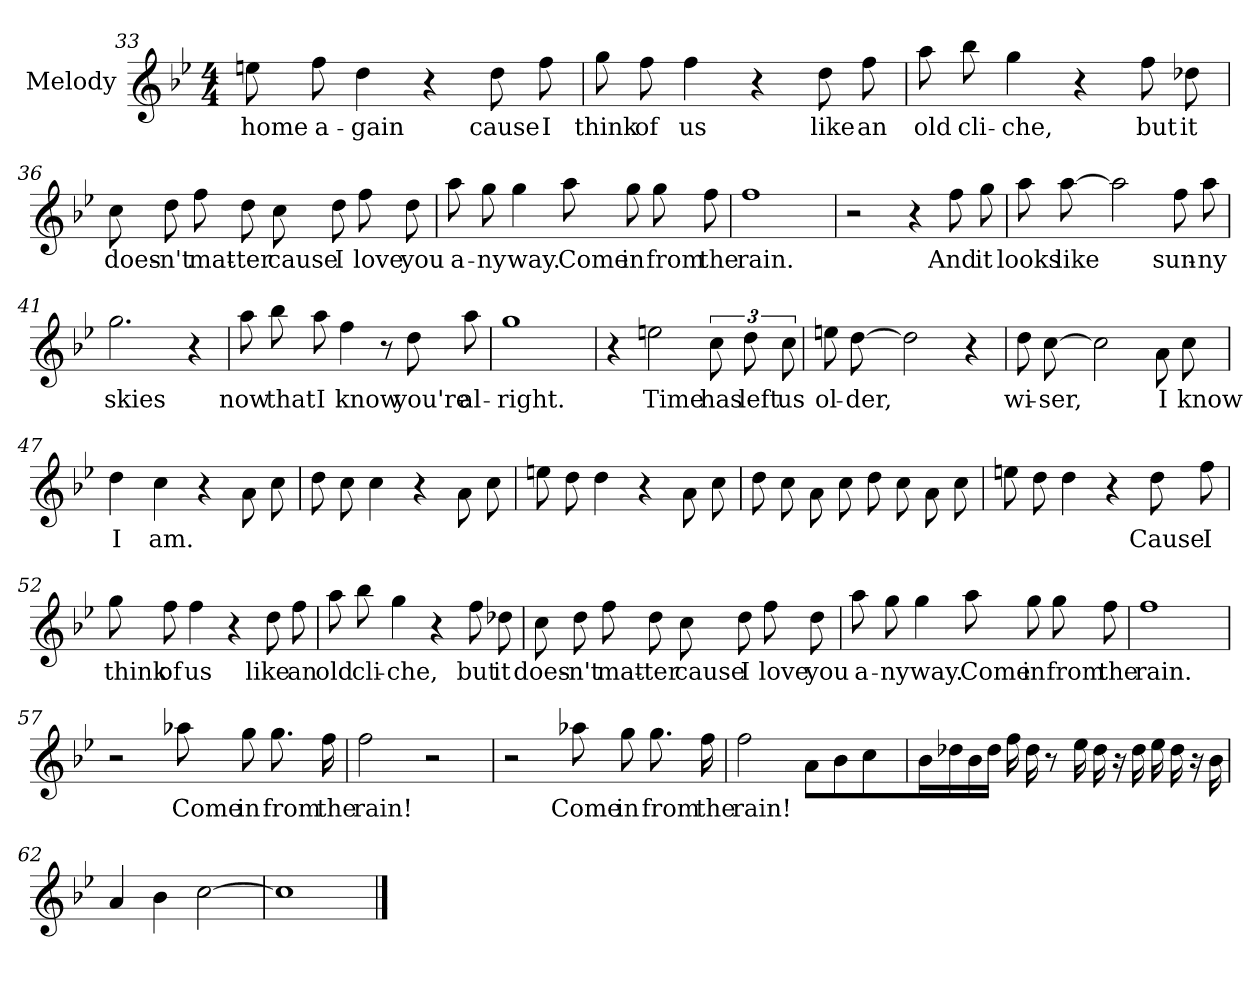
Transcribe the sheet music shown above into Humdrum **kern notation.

**kern	**text
*part1	*part1
*staff1	*staff1
*I"Melody	*
*I'Melody	*
*clefG2	*
*k[b-e-]	*
*M4/4	*
=33	=33
8een\L	home
8ff\	a-
4dd\	gain
4r	.
8dd\L	cause
8ff\	I
!!LO:LB:g=z
=34	=34
8gg\L	think
8ff\	of
4ff\	us
4r	.
8dd\L	like
8ff\	an
=35	=35
8aa\L	old
8bb-\	cli-
4gg\	che,
4r	.
8ff\L	but
8dd-X\	it
=36	=36
8cc\L	does-
8dd\	n't
8ff\L	mat-
8dd\	ter
8cc\L	cause
8dd\	I
8ff\L	love
8dd\	you
!!LO:LB:g=z
=37	=37
8aa\L	a-
8gg\	ny
4gg\	way.
8aa\L	Come
8gg\	in
8gg\L	from
8ff\	the
=38	=38
1ff	rain.
=39	=39
2r	.
4r	.
8ff\L	And
8gg\	it
=40	=40
8aa\L	looks
[>8aa\	like
2aa\]	.
8ff\L	sun-
8aa\	ny
!!LO:LB:g=z
=41	=41
2.gg\	skies
4r	.
=42	=42
8aa\L	now
8bb-\	that
8aa\	I
4ff\	know
8r	.
8dd\L	you're
8aa\	al-
=43	=43
1gg	right.
=44	=44
4r	.
2een\	Time
12cc\L	has
12dd\	left
12cc\	us
!!LO:LB:g=z
=45	=45
8een\L	ol-
[>8dd\	der,
2dd\]	.
4r	.
=46	=46
8dd\L	wi-
[>8cc\	ser,
2cc\]	.
8a\L	I
8cc\	know
=47	=47
4dd\	I
4cc\	am.
4r	.
8a\L	.
8cc\	.
=48	=48
8dd\L	.
8cc\	.
4cc\	.
4r	.
8a\L	.
8cc\	.
!!LO:LB:g=z
=49	=49
8een\L	.
8dd\	.
4dd\	.
4r	.
8a\L	.
8cc\	.
=50	=50
8dd\L	.
8cc\	.
8a\L	.
8cc\	.
8dd\L	.
8cc\	.
8a\L	.
8cc\	.
=51	=51
8een\L	.
8dd\	.
4dd\	.
4r	.
8dd\L	Cause
8ff\	I
=52	=52
8gg\L	think
8ff\	of
4ff\	us
4r	.
8dd\L	like
8ff\	an
!!LO:PB:g=z
=53	=53
8aa\L	old
8bb-\	cli-
4gg\	che,
4r	.
8ff\L	but
8dd-X\	it
=54	=54
8cc\L	does-
8dd\	n't
8ff\L	mat-
8dd\	ter
8cc\L	cause
8dd\	I
8ff\L	love
8dd\	you
!!LO:LB:g=z
=55	=55
8aa\L	a-
8gg\	ny
4gg\	way.
8aa\L	Come
8gg\	in
8gg\L	from
8ff\	the
=56	=56
1ff	rain.
=57	=57
2r	.
8aa-X\L	Come
8gg\	in
8.gg\L	from
16ff\J	the
=58	=58
2ff\	rain!
2r	.
!!LO:LB:g=z
=59	=59
2r	.
8aa-X\L	Come
8gg\	in
8.gg\L	from
16ff\J	the
=60	=60
2ff\	rain!
8a/L	.
8b-/	.
4cc\	.
=61	=61
16b-\LL	.
16dd-X\J	.
16b-\J	.
16dd-\J	.
16ff\LL	.
16dd-\J	.
8r	.
16ee-\LL	.
16dd-\J	.
16r	.
16dd-\	.
16ee-\LL	.
16dd-\J	.
16r	.
16b-\	.
=62	=62
4a/	.
4b-\	.
[>2cc\	.
=63	=63
1cc]	.
==	==
*-	*-
